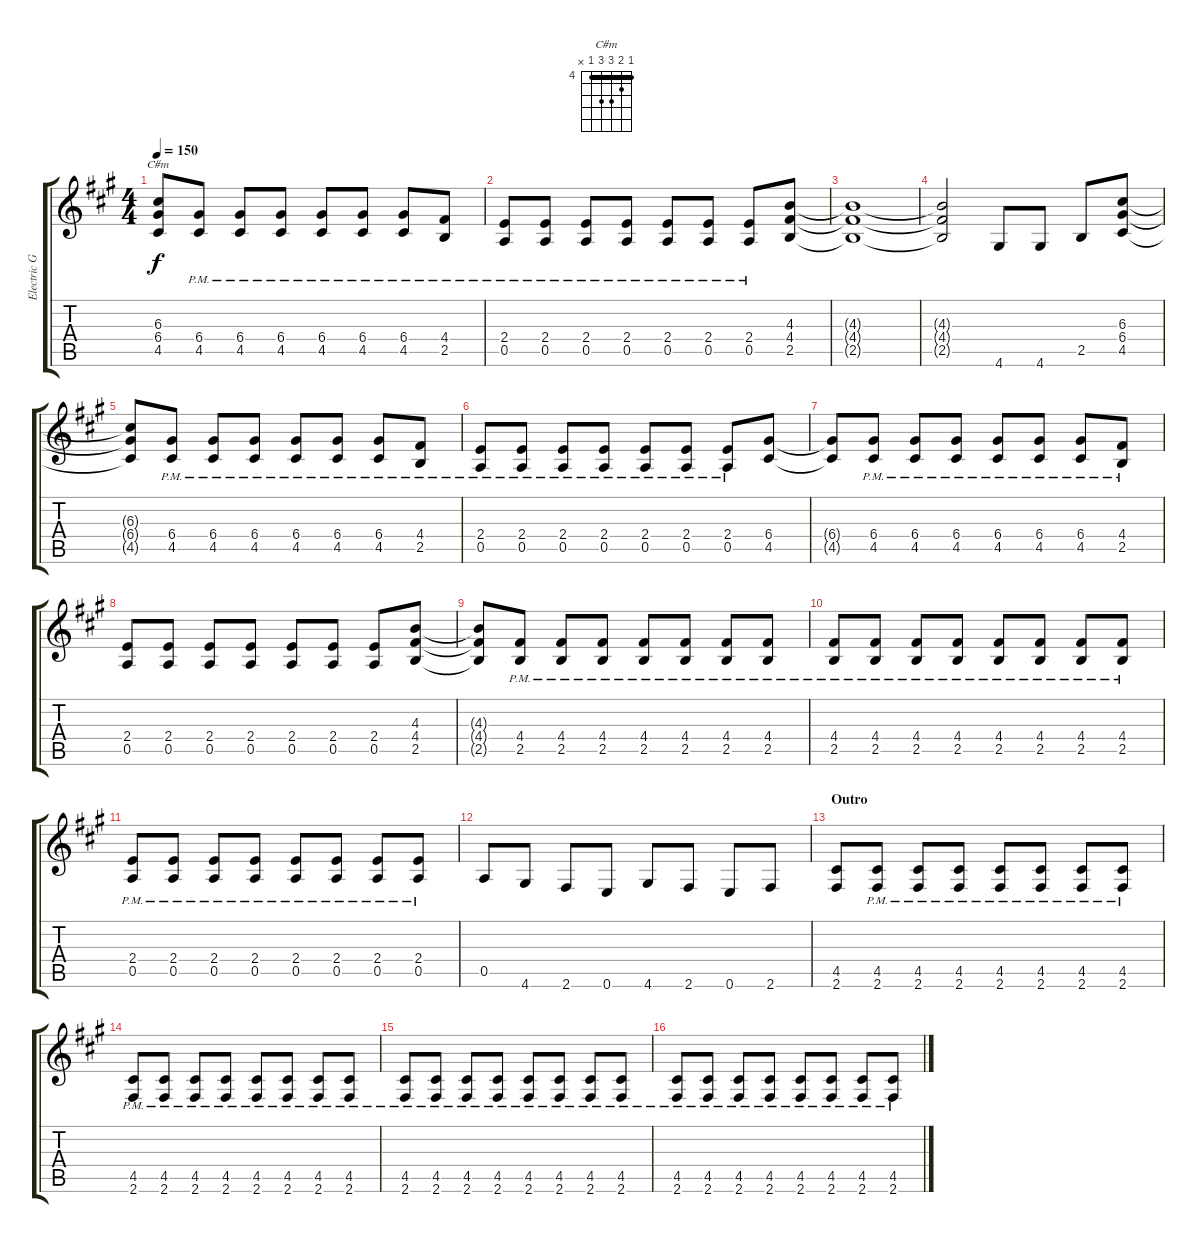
\track ("Electric Guitar 1" "Electric G") {instrument distortionguitar}
\staff {score tabs}
\tuning (E4 B3 G3 D3 A2 E2) {hide}
\chord ("C#m" 4 5 6 6 4 x) {firstfret 4 barre 4}
\ts (4 4)
\tempo 150
\clef g2
\ks f#minor
(6.3{t} 6.4{t} 4.5{t}).8{ch "C#m" dy f} (6.4{pm} 4.5{pm}).8 (6.4{pm} 4.5{pm}).8 (6.4{pm} 4.5{pm}).8 (6.4{pm} 4.5{pm}).8 (6.4{pm} 4.5{pm}).8 (6.4{pm} 4.5{pm}).8 (4.4{pm} 2.5{pm}).8 |
(2.4{pm} 0.5{pm}).8 (2.4{pm} 0.5{pm}).8 (2.4{pm} 0.5{pm}).8 (2.4{pm} 0.5{pm}).8 (2.4{pm} 0.5{pm}).8 (2.4{pm} 0.5{pm}).8 (2.4{pm} 0.5{pm}).8 (4.3 4.4 2.5).8 |
(4.3{t} 4.4{t} 2.5{t}).1 |
(4.3{t} 4.4{t} 2.5{t}).2 4.6.8 4.6.8 2.5.8 (6.3 6.4 4.5).8 |
(6.3{t} 6.4{t} 4.5{t}).8 (6.4{pm} 4.5{pm}).8 (6.4{pm} 4.5{pm}).8 (6.4{pm} 4.5{pm}).8 (6.4{pm} 4.5{pm}).8 (6.4{pm} 4.5{pm}).8 (6.4{pm} 4.5{pm}).8 (4.4{pm} 2.5{pm}).8 |
(2.4{pm} 0.5{pm}).8 (2.4{pm} 0.5{pm}).8 (2.4{pm} 0.5{pm}).8 (2.4{pm} 0.5{pm}).8 (2.4{pm} 0.5{pm}).8 (2.4{pm} 0.5{pm}).8 (2.4{pm} 0.5{pm}).8 (6.4 4.5).8 |
(6.4{t} 4.5{t}).8 (6.4{pm} 4.5{pm}).8 (6.4{pm} 4.5{pm}).8 (6.4{pm} 4.5{pm}).8 (6.4{pm} 4.5{pm}).8 (6.4{pm} 4.5{pm}).8 (6.4{pm} 4.5{pm}).8 (4.4{pm} 2.5{pm}).8 |
(2.4 0.5).8 (2.4 0.5).8 (2.4 0.5).8 (2.4 0.5).8 (2.4 0.5).8 (2.4 0.5).8 (2.4 0.5).8 (4.3 4.4 2.5).8 |
(4.3{t} 4.4{t} 2.5{t}).8 (4.4{pm} 2.5{pm}).8 (4.4{pm} 2.5{pm}).8 (4.4{pm} 2.5{pm}).8 (4.4{pm} 2.5{pm}).8 (4.4{pm} 2.5{pm}).8 (4.4{pm} 2.5{pm}).8 (4.4{pm} 2.5{pm}).8 |
(4.4{pm} 2.5{pm}).8 (4.4{pm} 2.5{pm}).8 (4.4{pm} 2.5{pm}).8 (4.4{pm} 2.5{pm}).8 (4.4{pm} 2.5{pm}).8 (4.4{pm} 2.5{pm}).8 (4.4{pm} 2.5{pm}).8 (4.4{pm} 2.5{pm}).8 |
(2.4{pm} 0.5{pm}).8 (2.4{pm} 0.5{pm}).8 (2.4{pm} 0.5{pm}).8 (2.4{pm} 0.5{pm}).8 (2.4{pm} 0.5{pm}).8 (2.4{pm} 0.5{pm}).8 (2.4{pm} 0.5{pm}).8 (2.4{pm} 0.5{pm}).8 |
0.5.8 4.6.8 2.6.8 0.6.8 4.6.8 2.6.8 0.6.8 2.6.8 |
\section ("" "Outro")
(4.5 2.6).8 (4.5{pm} 2.6{pm}).8 (4.5{pm} 2.6{pm}).8 (4.5{pm} 2.6{pm}).8 (4.5{pm} 2.6{pm}).8 (4.5{pm} 2.6{pm}).8 (4.5{pm} 2.6{pm}).8 (4.5{pm} 2.6{pm}).8 |
(4.5{pm} 2.6{pm}).8 (4.5{pm} 2.6{pm}).8 (4.5{pm} 2.6{pm}).8 (4.5{pm} 2.6{pm}).8 (4.5{pm} 2.6{pm}).8 (4.5{pm} 2.6{pm}).8 (4.5{pm} 2.6{pm}).8 (4.5{pm} 2.6{pm}).8 |
(4.5{pm} 2.6{pm}).8 (4.5{pm} 2.6{pm}).8 (4.5{pm} 2.6{pm}).8 (4.5{pm} 2.6{pm}).8 (4.5{pm} 2.6{pm}).8 (4.5{pm} 2.6{pm}).8 (4.5{pm} 2.6{pm}).8 (4.5{pm} 2.6{pm}).8 |
(4.5{pm} 2.6{pm}).8 (4.5{pm} 2.6{pm}).8 (4.5{pm} 2.6{pm}).8 (4.5{pm} 2.6{pm}).8 (4.5{pm} 2.6{pm}).8 (4.5{pm} 2.6{pm}).8 (4.5{pm} 2.6{pm}).8 (4.5{pm} 2.6{pm}).8
